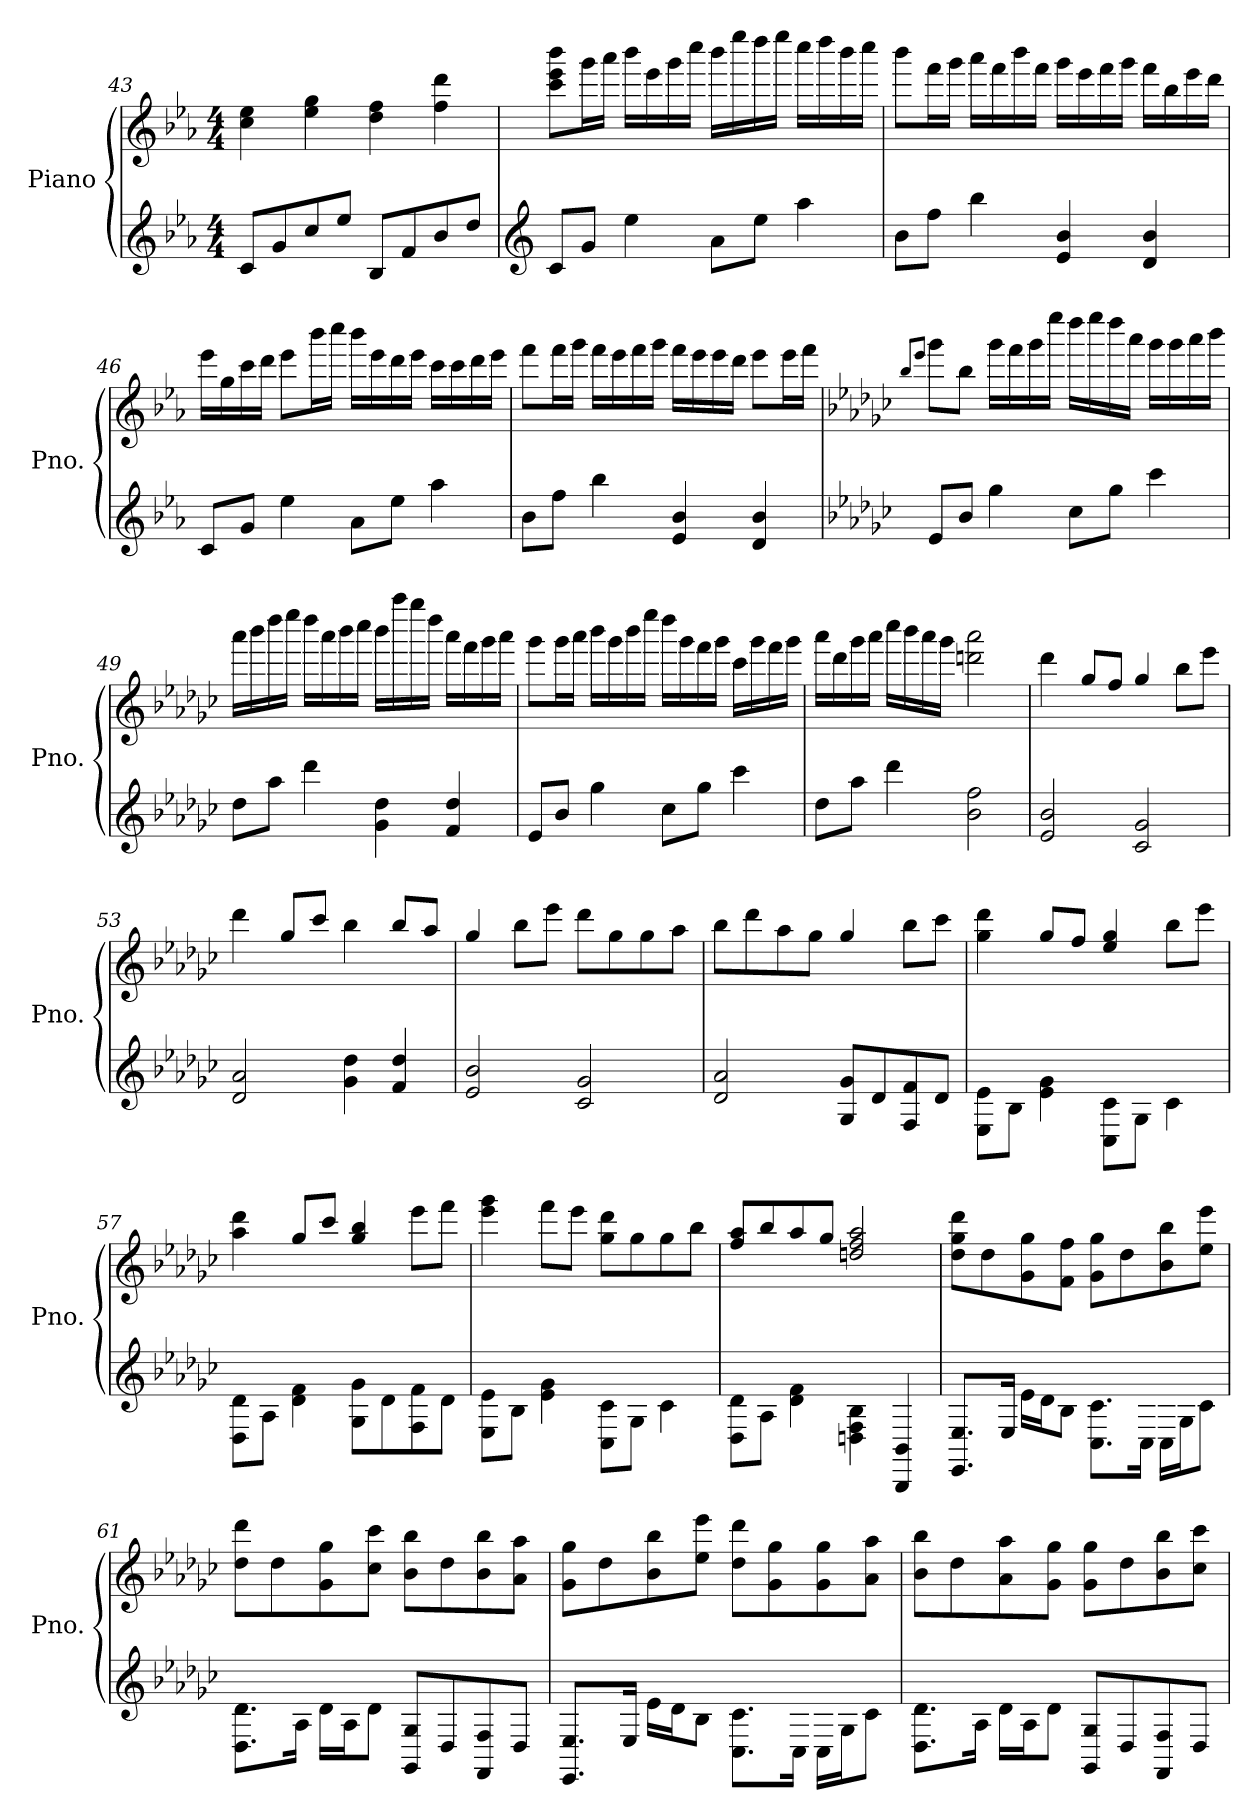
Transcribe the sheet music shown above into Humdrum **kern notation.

**kern	**kern
*part1	*part1
*staff2	*staff1
*I"Piano	*
*I'Pno.	*
*clefG2	*clefG2
*k[b-e-a-]	*k[b-e-a-]
*M4/4	*M4/4
=43	=43
8c/L	4cc\ 4ee-\
8g/	.
8cc/	4ee-\ 4gg\
8ee-/J	.
8B-/L	4dd\ 4ff\
8f/	.
8b-/	4ff\ 4ddd\
8dd/J	.
=44	=44
*clefG2	*
8c/L	8ccc\ 8eee-\ 8bbb-\L
8g/J	16ggg\L
.	16aaa-\JJ
4ee-\	16bbb-\LL
.	16eee-\
.	16ggg\
.	16cccc\JJ
8a-\L	16bbb-\LL
.	16eeee-\
8ee-\J	16dddd\
.	16eeee-\JJ
4aa-\	16cccc\LL
.	16dddd\
.	16bbb-\
.	16cccc\JJ
!!LO:PB:g=z
=45	=45
8b-\L	8bbb-\L
8ff\J	16fff\L
.	16ggg\JJ
4bb-\	16aaa-\LL
.	16fff\
.	16bbb-\
.	16fff\JJ
4e-/ 4b-/	16ggg\LL
.	16eee-\
.	16fff\
.	16ggg\JJ
4d/ 4b-/	16fff\LL
.	16bb-\
.	16eee-\
.	16ddd\JJ
=46	=46
8c/L	16eee-\LL
.	16gg\
8g/J	16ccc\
.	16ddd\JJ
4ee-\	8eee-\L
.	16bbb-\L
.	16cccc\JJ
8a-\L	16bbb-\LL
.	16eee-\
8ee-\J	16ddd\
.	16eee-\JJ
4aa-\	16ccc\LL
.	16ccc\
.	16ddd\
.	16eee-\JJ
!!LO:LB:g=z
=47	=47
8b-\L	8fff\L
8ff\J	16fff\L
.	16ggg\JJ
4bb-\	16fff\LL
.	16eee-\
.	16fff\
.	16ggg\JJ
4e-/ 4b-/	16fff\LL
.	16eee-\
.	16eee-\
.	16ddd\JJ
4d/ 4b-/	8eee-\L
.	16eee-\L
.	16fff\JJ
=48	=48
*k[b-e-a-d-g-c-]	*k[b-e-a-d-g-c-]
.	8qbb-/L
.	8qeee-/J
8e-/L	8ggg-\L
8b-/J	8bb-\J
4gg-\	16ggg-\LL
.	16fff\
.	16ggg-\
.	16eeee-\JJ
8cc-\L	16dddd-\LL
.	16eeee-\
8gg-\J	16dddd-\
.	16aaa-\JJ
4ccc-\	16ggg-\LL
.	16ggg-\
.	16aaa-\
.	16bbb-\JJ
!!LO:LB:g=z
=49	=49
8dd-\L	16aaa-\LL
.	16bbb-\
8aa-\J	16dddd-\
.	16eeee-\JJ
4ddd-\	16dddd-\LL
.	16aaa-\
.	16bbb-\
.	16cccc-\JJ
4g-\ 4dd-\	16bbb-\LL
.	16aaaa-\
.	16gggg-\
.	16dddd-\JJ
4f/ 4dd-/	16aaa-\LL
.	16fff\
.	16ggg-\
.	16aaa-\JJ
=50	=50
8e-/L	8ggg-\L
8b-/J	16ggg-\L
.	16aaa-\JJ
4gg-\	16bbb-\LL
.	16ggg-\
.	16bbb-\
.	16eeee-\JJ
8cc-\L	16dddd-\LL
.	16ggg-\
8gg-\J	16fff\
.	16ggg-\JJ
4ccc-\	16ccc-\LL
.	16ggg-\
.	16fff\
.	16ggg-\JJ
!!LO:LB:g=z
=51	=51
8dd-\L	16aaa-\LL
.	16ddd-\
8aa-\J	16ggg-\
.	16aaa-\JJ
4ddd-\	16cccc-\LL
.	16bbb-\
.	16aaa-\
.	16ggg-\JJ
2b-\ 2ff\	2dddn\ 2aaa-\
=52	=52
2e-/ 2b-/	4ddd-\
.	8gg-/L
.	8ff/J
2c-/ 2g-/	4gg-/
.	8bb-\L
.	8eee-\J
=53	=53
2d-/ 2a-/	4ddd-\
.	8gg-/L
.	8ccc-/J
4g-\ 4dd-\	4bb-\
4f/ 4dd-/	8bb-/L
.	8aa-/J
=54	=54
2e-/ 2b-/	4gg-/
.	8bb-\L
.	8eee-\J
2c-/ 2g-/	8ddd-\L
.	8gg-\
.	8gg-\
.	8aa-\J
=55	=55
2d-/ 2a-/	8bb-\L
.	8ddd-\
.	8aa-\
.	8gg-\J
8G-/ 8g-/L	4gg-/
8d-/	.
8F/ 8f/	8bb-\L
8d-/J	8ccc-\J
!!LO:LB:g=z
=56	=56
8E-\ 8e-\L	4gg-\ 4ddd-\
8B-\J	.
4e-\ 4g-\	8gg-/L
.	8ff/J
8C-\ 8c-\L	4ee-/ 4gg-/
8G-\J	.
4c-\	8bb-\L
.	8eee-\J
=57	=57
8D-\ 8d-\L	4aa-\ 4ddd-\
8A-\J	.
4d-\ 4f\	8gg-/L
.	8ccc-/J
8G-\ 8g-\L	4gg-/ 4bb-/
8d-\	.
8F\ 8f\	8eee-\L
8d-\J	8fff\J
=58	=58
8E-\ 8e-\L	4eee-\ 4ggg-\
8B-\J	.
4e-\ 4g-\	8fff\L
.	8eee-\J
8C-\ 8c-\L	8gg-\ 8ddd-\L
8G-\J	8gg-\
4c-\	8gg-\
.	8bb-\J
=59	=59
8D-\ 8d-\L	8ff/ 8aa-/L
8A-\J	8bb-/
4d-\ 4f\	8aa-/
.	8gg-/J
4Dn\ 4F\ 4B-\	2ddn/ 2ff/ 2aa-/
4BBB-/ 4BB-/	.
!!LO:LB:g=z
=60	=60
8.EE-/ 8.E-/L	8dd-\ 8gg-\ 8ddd-\L
.	8dd-\
16E-/Jk	.
16e-\LL	8g-\ 8gg-\
16d-\J	.
8B-\J	8f\ 8ff\J
8.C-\ 8.c-\L	8g-\ 8gg-\L
.	8dd-\
16C-\Jk	.
16C-\LL	8b-\ 8bb-\
16G-\J	.
8c-\J	8ee-\ 8eee-\J
=61	=61
8.D-\ 8.d-\L	8dd-\ 8ddd-\L
.	8dd-\
16A-\Jk	.
16d-\LL	8g-\ 8gg-\
16A-\J	.
8d-\J	8cc-\ 8ccc-\J
8GG-/ 8G-/L	8b-\ 8bb-\L
8D-/	8dd-\
8FF/ 8F/	8b-\ 8bb-\
8D-/J	8a-\ 8aa-\J
=62	=62
8.EE-/ 8.E-/L	8g-\ 8gg-\L
.	8dd-\
16E-/Jk	.
16e-\LL	8b-\ 8bb-\
16d-\J	.
8B-\J	8ee-\ 8eee-\J
8.C-\ 8.c-\L	8dd-\ 8ddd-\L
.	8g-\ 8gg-\
16C-\Jk	.
16C-\LL	8g-\ 8gg-\
16G-\J	.
8c-\J	8a-\ 8aa-\J
!!LO:LB:g=z
=63	=63
8.D-\ 8.d-\L	8b-\ 8bb-\L
.	8dd-\
16A-\Jk	.
16d-\LL	8a-\ 8aa-\
16A-\J	.
8d-\J	8g-\ 8gg-\J
8GG-/ 8G-/L	8g-\ 8gg-\L
8D-/	8dd-\
8FF/ 8F/	8b-\ 8bb-\
8D-/J	8cc-\ 8ccc-\J
=	=
*-	*-
